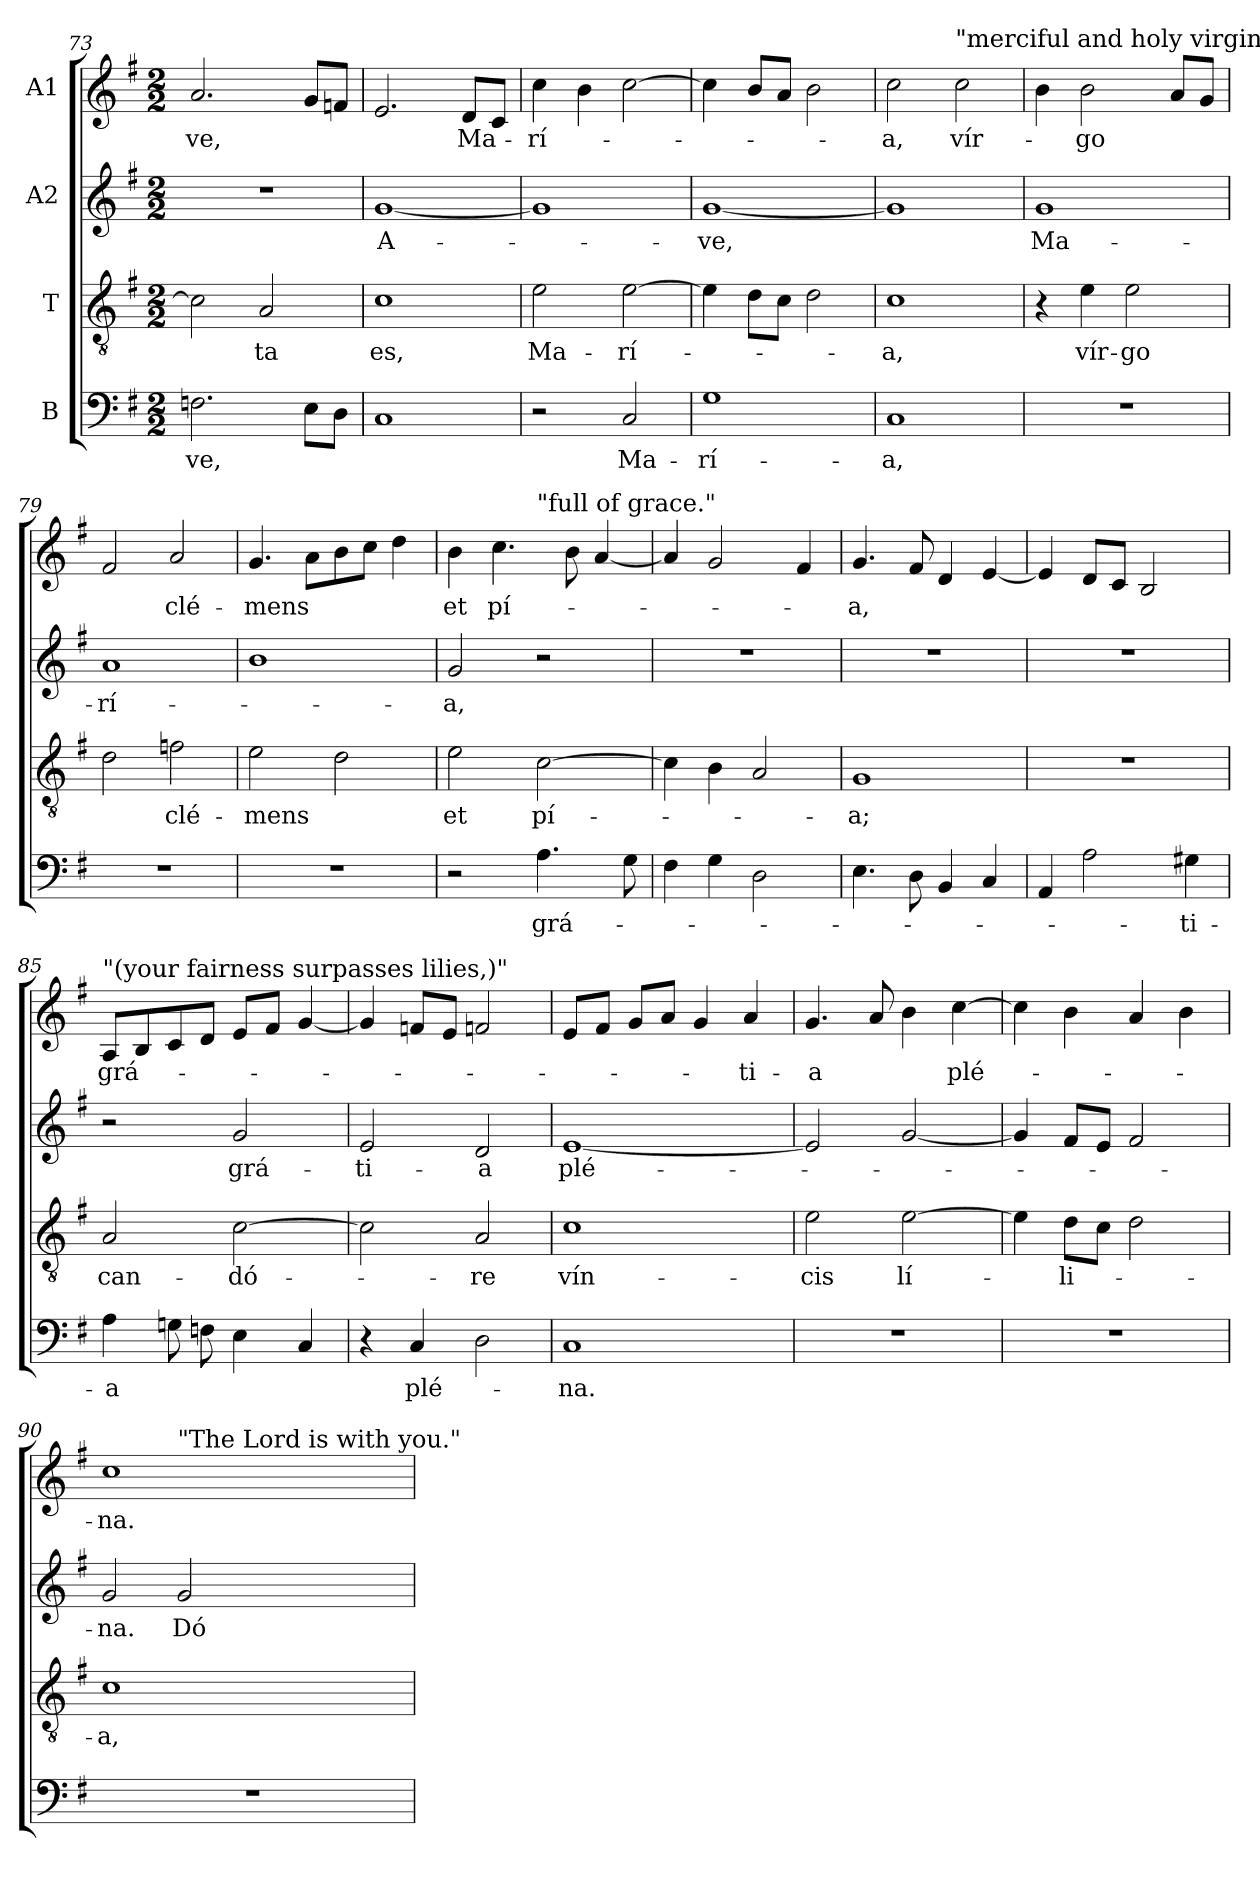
**kern	**text	**kern	**text	**kern	**text	**kern	**text
*part4	*part4	*part3	*part3	*part2	*part2	*part1	*part1
*staff4	*staff4	*staff3	*staff3	*staff2	*staff2	*staff1	*staff1
*I"B	*	*I"T	*	*I"A2	*	*I"A1	*
*clefF4	*	*clefGv2	*	*clefG2	*	*clefG2	*
*k[f#]	*	*k[f#]	*	*k[f#]	*	*k[f#]	*
*G:	*	*G:	*	*G:	*	*G:	*
*M2/2	*	*M2/2	*	*M2/2	*	*M2/2	*
=73	=73	=73	=73	=73	=73	=73	=73
!	!LO:LY:b	!	!	!	!	!	!LO:LY:b
2.Fni\	-ve,	2c\]	.	1r	.	2.a/	-ve,
!	!	!	!LO:LY:b	!	!	!	!
.	.	2A/	-ta	.	.	.	.
8E\L	.	.	.	.	.	8g/L	.
8D\J	.	.	.	.	.	8fni/J	.
=74	=74	=74	=74	=74	=74	=74	=74
!	!	!	!LO:LY:b	!	!LO:LY:b	!	!
1C	.	1c	es,	[1g	A-	2.e/	.
!	!	!	!	!	!	!	!LO:LY:b
.	.	.	.	.	.	8d/L	Ma-
.	.	.	.	.	.	8c/J	.
=75	=75	=75	=75	=75	=75	=75	=75
!	!	!	!LO:LY:b	!	!	!	!LO:LY:b
2r	.	2e\	Ma-	1g]	.	4cc\	-rí-
.	.	.	.	.	.	4b\	.
!	!LO:LY:b	!	!LO:LY:b	!	!	!	!
2C/	Ma-	[2e\	-rí-	.	.	[2cc\	.
!!LO:PB:g=z
=76	=76	=76	=76	=76	=76	=76	=76
!	!LO:LY:b	!	!	!	!LO:LY:b	!	!
1G	-rí-	4e\]	.	[1g	-ve,	4cc\]	.
.	.	8d\L	.	.	.	8b/L	.
.	.	8c\J	.	.	.	8a/J	.
.	.	2d\	.	.	.	2b\	.
=77	=77	=77	=77	=77	=77	=77	=77
!	!LO:LY:b	!	!LO:LY:b	!	!	!	!LO:LY:b
1C	-a,	1c	-a,	1g]	.	2cc\	-a,
!	!	!	!	!	!	!LO:TX:a:t="merciful and holy virgin,"	!
!	!	!	!	!	!	!	!LO:LY:b
.	.	.	.	.	.	2cc\	vír-
=78	=78	=78	=78	=78	=78	=78	=78
!	!	!	!	!	!LO:LY:b	!	!
1r	.	4r	.	1g	Ma-	4b\	.
!	!	!	!LO:LY:b	!	!	!	!LO:LY:b
.	.	4e\	vír-	.	.	2b\	-go
!	!	!	!LO:LY:b	!	!	!	!
.	.	2e\	-go	.	.	.	.
.	.	.	.	.	.	8a/L	.
.	.	.	.	.	.	8g/J	.
=79	=79	=79	=79	=79	=79	=79	=79
!	!	!	!	!	!LO:LY:b	!	!
1r	.	2d\	.	1a	-rí-	2f#/	.
!	!	!	!LO:LY:b	!	!	!	!LO:LY:b
.	.	2fn\	clé-	.	.	2a/	clé-
=80	=80	=80	=80	=80	=80	=80	=80
!	!	!	!LO:LY:b	!	!	!	!LO:LY:b
1r	.	2e\	-mens	1b	.	4.g/	-mens
.	.	.	.	.	.	8a\L	.
.	.	2d\	.	.	.	8b\	.
.	.	.	.	.	.	8cc\J	.
.	.	.	.	.	.	4dd\	.
=81	=81	=81	=81	=81	=81	=81	=81
!	!	!	!LO:LY:b	!	!LO:LY:b	!	!LO:LY:b
*	*	*	*	*	*	*^	*
2r	.	2e\	et	2g/	-a,	4b\	2ryy	et
!	!	!	!	!	!	!	!	!LO:LY:b
.	.	.	.	.	.	4.cc\	.	pí-
!	!	!	!	!	!	!	!LO:TX:a:t="full of grace."	!
!	!LO:LY:b	!	!LO:LY:b	!	!	!	!	!
4.A\	grá-	[2c\	pí-	2r	.	.	2ryy	.
.	.	.	.	.	.	8b\	.	.
.	.	.	.	.	.	[4a/	.	.
8G\	.	.	.	.	.	.	.	.
*	*	*	*	*	*	*v	*v	*
!!LO:LB:g=z
=82	=82	=82	=82	=82	=82	=82	=82
4F#i\	.	4c\]	.	1r	.	4a/]	.
4G\	.	4B\	.	.	.	2g/	.
2D\	.	2A/	.	.	.	.	.
.	.	.	.	.	.	4f#/	.
=83	=83	=83	=83	=83	=83	=83	=83
!	!	!	!LO:LY:b	!	!	!	!LO:LY:b
4.E\	.	1G	-a;	1r	.	4.g/	-a,
8D\	.	.	.	.	.	8f#/	.
4BB/	.	.	.	.	.	4d/	.
4C/	.	.	.	.	.	[4e/	.
=84	=84	=84	=84	=84	=84	=84	=84
4AA/	.	1r	.	1r	.	4e/]	.
2A\	.	.	.	.	.	8d/L	.
.	.	.	.	.	.	8c/J	.
.	.	.	.	.	.	2B/	.
!	!LO:LY:b	!	!	!	!	!	!
4G#i\	-ti-	.	.	.	.	.	.
=85	=85	=85	=85	=85	=85	=85	=85
!	!	!	!	!	!	!LO:TX:a:t="(your fairness surpasses lilies,)"	!
!	!LO:LY:b	!	!LO:LY:b	!	!	!	!LO:LY:b
4A\	-a	2A/	can-	2r	.	8A/L	grá-
.	.	.	.	.	.	8B/	.
8Gni\	.	.	.	.	.	8c/	.
8Fni\	.	.	.	.	.	8d/J	.
!	!	!	!LO:LY:b	!	!LO:LY:b	!	!
4E\	.	[2c\	-dó-	2g/	grá-	8e/L	.
.	.	.	.	.	.	8f#/J	.
4C/	.	.	.	.	.	[4g/	.
=86	=86	=86	=86	=86	=86	=86	=86
!	!	!	!	!	!LO:LY:b	!	!
4r	.	2c\]	.	2e/	-ti-	4g/]	.
!	!LO:LY:b	!	!	!	!	!	!
4C/	plé-	.	.	.	.	8fni/L	.
.	.	.	.	.	.	8e/J	.
!	!	!	!LO:LY:b	!	!LO:LY:b	!	!
2D\	.	2A/	-re	2d/	-a	2fni/	.
!!LO:PB:g=z
=87	=87	=87	=87	=87	=87	=87	=87
!	!LO:LY:b	!	!LO:LY:b	!	!LO:LY:b	!	!
1C	-na.	1c	vín-	[1e	plé-	8e/L	.
.	.	.	.	.	.	8f#i/J	.
.	.	.	.	.	.	8g/L	.
.	.	.	.	.	.	8a/J	.
.	.	.	.	.	.	4g/	.
!	!	!	!	!	!	!	!LO:LY:b
.	.	.	.	.	.	4a/	-ti-
=88	=88	=88	=88	=88	=88	=88	=88
!	!	!	!LO:LY:b	!	!	!	!LO:LY:b
1r	.	2e\	-cis	2e/]	.	4.g/	-a
.	.	.	.	.	.	8a/	.
!	!	!	!LO:LY:b	!	!	!	!
.	.	[2e\	lí-	[2g/	.	4b\	.
!	!	!	!	!	!	!	!LO:LY:b
.	.	.	.	.	.	[4cc\	plé-
=89	=89	=89	=89	=89	=89	=89	=89
1r	.	4e\]	.	4g/]	.	4cc\]	.
!	!	!	!LO:LY:b	!	!	!	!
.	.	8d\L	-li-	8f#/L	.	4b\	.
.	.	8c\J	.	8e/J	.	.	.
.	.	2d\	.	2f#/	.	4a/	.
.	.	.	.	.	.	4b\	.
=90	=90	=90	=90	=90	=90	=90	=90
!	!	!	!LO:LY:b	!	!LO:LY:b	!	!LO:LY:b
*	*	*	*	*	*	*^	*
1r	.	1c	-a,	2g/	-na.	1cc	2ryy	-na.
!	!	!	!	!	!	!	!LO:TX:a:t="The Lord is with you."	!
!	!	!	!	!	!LO:LY:b	!	!	!
.	.	.	.	2g/	Dó-	.	2ryy	.
*	*	*	*	*	*	*v	*v	*
=	=	=	=	=	=	=	=
*-	*-	*-	*-	*-	*-	*-	*-
